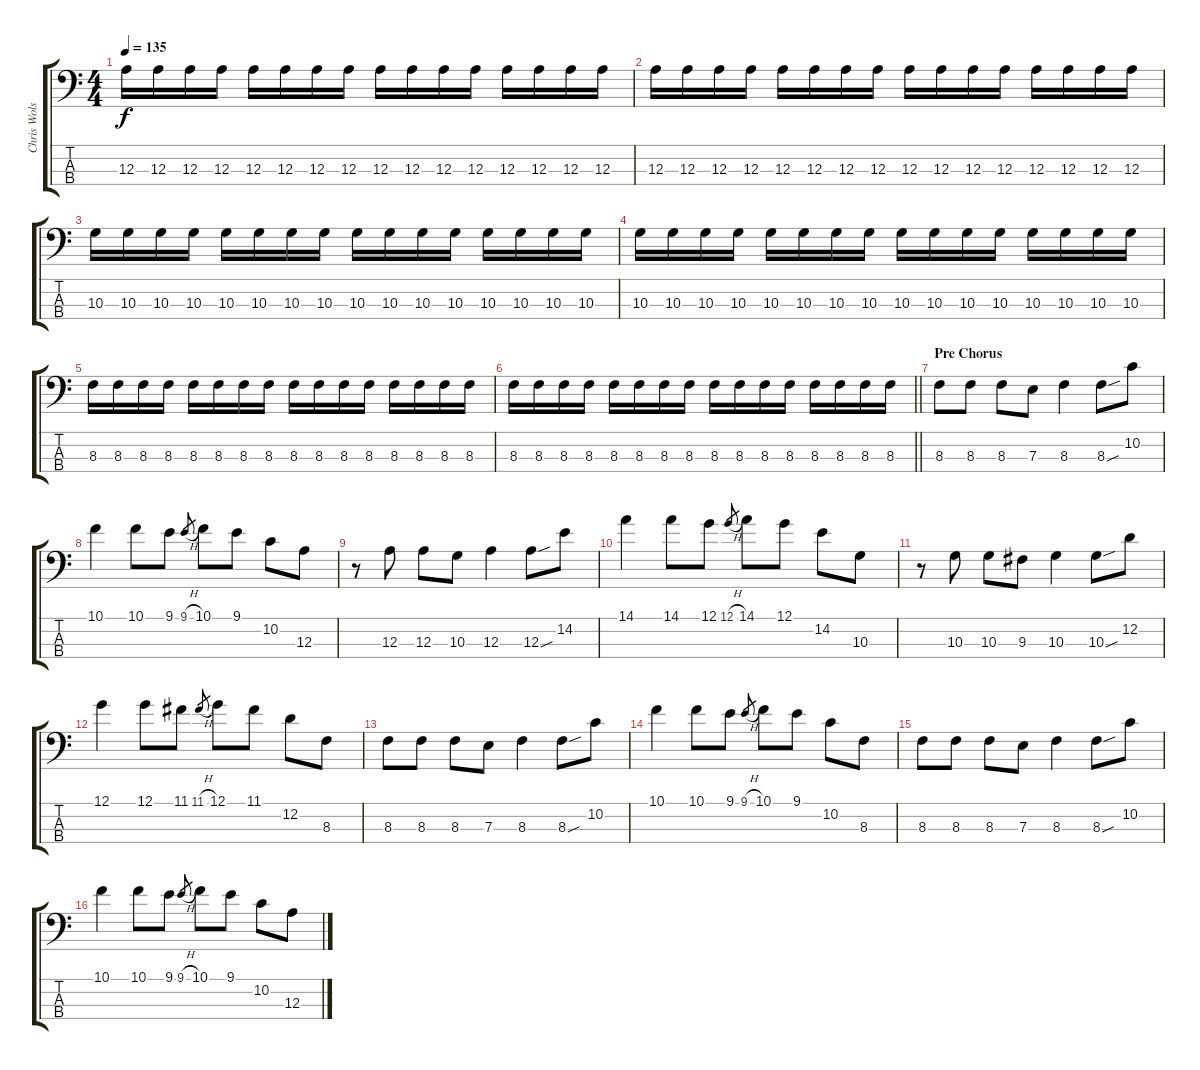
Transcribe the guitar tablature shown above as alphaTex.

\track ("Chris Wolstenholme (Bass)" "Chris Wols") {instrument electricbassfinger bank 177}
\staff {score tabs}
\tuning (G2 D2 A1 E1) {hide}
\ts (4 4)
\tempo 135
\clef f4
\ks c
12.3.16{dy f} 12.3.16 12.3.16 12.3.16 12.3.16 12.3.16 12.3.16 12.3.16 12.3.16 12.3.16 12.3.16 12.3.16 12.3.16 12.3.16 12.3.16 12.3.16 |
12.3.16 12.3.16 12.3.16 12.3.16 12.3.16 12.3.16 12.3.16 12.3.16 12.3.16 12.3.16 12.3.16 12.3.16 12.3.16 12.3.16 12.3.16 12.3.16 |
10.3.16 10.3.16 10.3.16 10.3.16 10.3.16 10.3.16 10.3.16 10.3.16 10.3.16 10.3.16 10.3.16 10.3.16 10.3.16 10.3.16 10.3.16 10.3.16 |
10.3.16 10.3.16 10.3.16 10.3.16 10.3.16 10.3.16 10.3.16 10.3.16 10.3.16 10.3.16 10.3.16 10.3.16 10.3.16 10.3.16 10.3.16 10.3.16 |
8.3.16 8.3.16 8.3.16 8.3.16 8.3.16 8.3.16 8.3.16 8.3.16 8.3.16 8.3.16 8.3.16 8.3.16 8.3.16 8.3.16 8.3.16 8.3.16 |
\barLineRight lightlight
8.3.16 8.3.16 8.3.16 8.3.16 8.3.16 8.3.16 8.3.16 8.3.16 8.3.16 8.3.16 8.3.16 8.3.16 8.3.16 8.3.16 8.3.16 8.3.16 |
\section ("" "Pre Chorus")
8.3.8 8.3.8 8.3.8 7.3.8 8.3.4 8.3{sou}.8 10.2.8 |
10.1.4 10.1.8 9.1.8 9.1{h}.8{gr} 10.1.8 9.1.8 10.2.8 12.3.8 |
r.8 12.3.8 12.3.8 10.3.8 12.3.4 12.3{sou}.8 14.2.8 |
14.1.4 14.1.8 12.1.8 12.1{h}.8{gr} 14.1.8 12.1.8 14.2.8 10.3.8 |
r.8 10.3.8 10.3.8 9.3.8 10.3.4 10.3{sou}.8 12.2.8 |
12.1.4 12.1.8 11.1.8 11.1{h}.8{gr} 12.1.8 11.1.8 12.2.8 8.3.8 |
8.3.8 8.3.8 8.3.8 7.3.8 8.3.4 8.3{sou}.8 10.2.8 |
10.1.4 10.1.8 9.1.8 9.1{h}.8{gr} 10.1.8 9.1.8 10.2.8 8.3.8 |
8.3.8 8.3.8 8.3.8 7.3.8 8.3.4 8.3{sou}.8 10.2.8 |
10.1.4 10.1.8 9.1.8 9.1{h}.8{gr} 10.1.8 9.1.8 10.2.8 12.3.8
